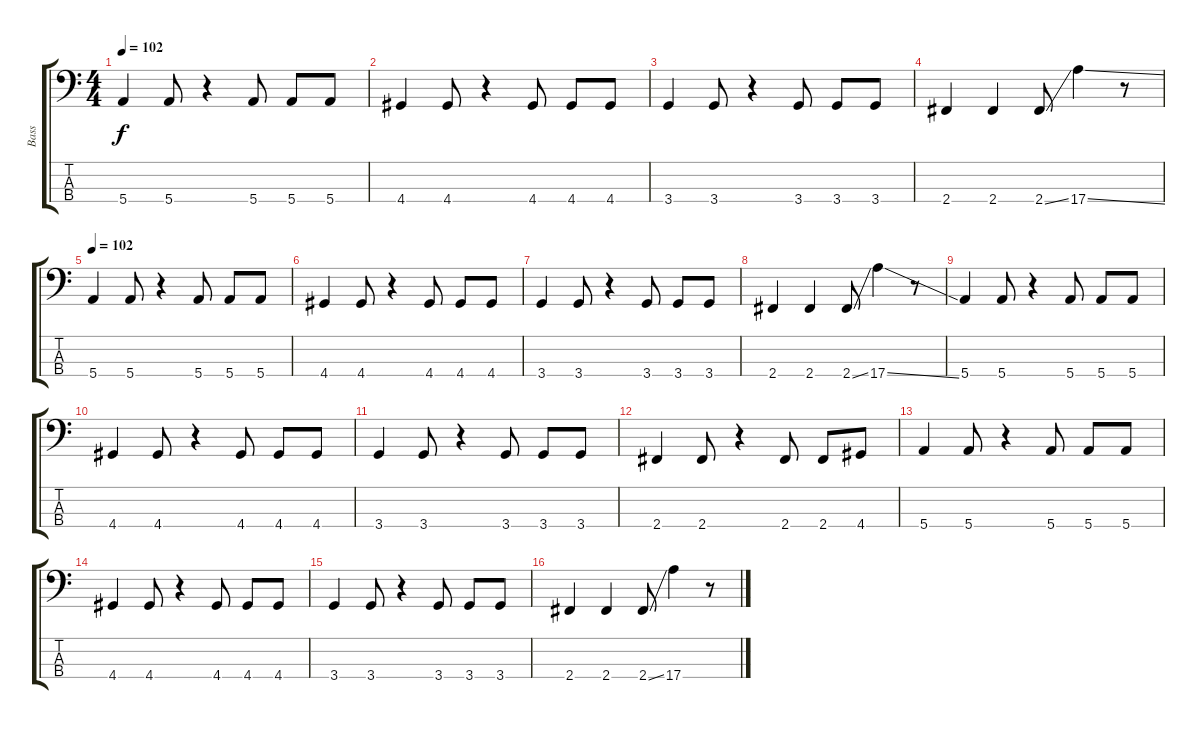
\track ("Bass" "Bass") {instrument electricbassfinger}
\staff {score tabs}
\tuning (G2 D2 A1 E1) {hide}
\ts (4 4)
\tempo 102
\clef f4
\ks c
5.4.4{dy f} 5.4.8 r.4 5.4.8 5.4.8 5.4.8 |
4.4.4 4.4.8 r.4 4.4.8 4.4.8 4.4.8 |
3.4.4 3.4.8 r.4 3.4.8 3.4.8 3.4.8 |
2.4.4 2.4.4 2.4{ss}.8 17.4{ss}.4 r.8 |
\tempo 102
5.4.4 5.4.8 r.4 5.4.8 5.4.8 5.4.8 |
4.4.4 4.4.8 r.4 4.4.8 4.4.8 4.4.8 |
3.4.4 3.4.8 r.4 3.4.8 3.4.8 3.4.8 |
2.4.4 2.4.4 2.4{ss}.8 17.4{ss}.4 r.8 |
5.4.4 5.4.8 r.4 5.4.8 5.4.8 5.4.8 |
4.4.4 4.4.8 r.4 4.4.8 4.4.8 4.4.8 |
3.4.4 3.4.8 r.4 3.4.8 3.4.8 3.4.8 |
2.4.4 2.4.8 r.4 2.4.8 2.4.8 4.4.8 |
5.4.4 5.4.8 r.4 5.4.8 5.4.8 5.4.8 |
4.4.4 4.4.8 r.4 4.4.8 4.4.8 4.4.8 |
3.4.4 3.4.8 r.4 3.4.8 3.4.8 3.4.8 |
2.4.4 2.4.4 2.4{ss}.8 17.4{ss}.4 r.8
